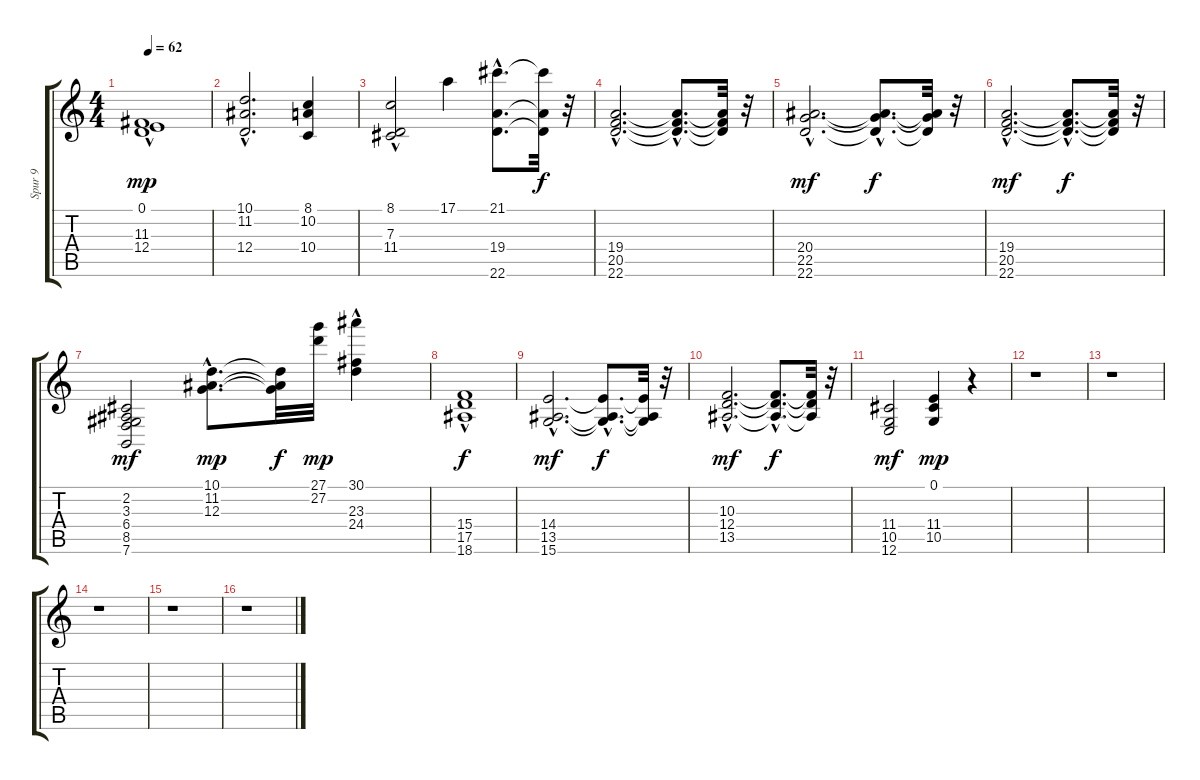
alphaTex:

\track ("Spur 9" "Spur 9") {instrument synthvoice}
\staff {score tabs}
\tuning (E4 B3 G3 D3 A2 E2) {hide}
\ts (4 4)
\tempo 62
\clef g2
\ks c
(0.1 11.3{hac} 12.4{hac}).1{dy mp} |
(10.1{hac} 11.2{hac} 12.4).2{d} (8.1 10.2 10.4).4 |
(8.1{hac} 7.3 11.4).2 17.1.4 (21.1{hac} 19.4{hac} 22.6{hac}).8{d} (21.1{t} 19.4{t} 22.6{t}).32{dy f} r.32 |
(19.4{hac} 20.5{hac} 22.6{hac}).2{d instrument synthvoice} (19.4{hac t} 20.5{hac t} 22.6{hac t}).8{d} (19.4{t} 20.5{t} 22.6{t}).32 r.32 |
(20.4{hac} 22.5{hac} 22.6{hac}).2{d dy mf} (20.4{hac t} 22.5{hac t} 22.6{hac t}).8{d dy f} (20.4{t} 22.5{t} 22.6{t}).32 r.32 |
(19.4{hac} 20.5{hac} 22.6{hac}).2{d dy mf instrument choiraahs} (19.4{hac t} 20.5{hac t} 22.6{hac t}).8{d dy f} (19.4{t} 20.5{t} 22.6{t}).32 r.32 |
(2.2 3.3 6.4 8.5 7.6).2{dy mf} (10.1{hac} 11.2{hac} 12.3{hac}).8{d dy mp} (10.1{t} 11.2{t} 12.3{t}).32{dy f} (27.1 27.2).32{dy mp instrument stringensemble2} (30.1{hac} 23.3 24.4{hac}).4 |
(15.4{hac} 17.5{hac} 18.6).1{dy f instrument synthvoice} |
(14.4{hac} 13.5{hac} 15.6{hac}).2{d dy mf} (14.4{hac t} 13.5{hac t} 15.6{hac t}).8{d dy f} (14.4{t} 13.5{t} 15.6{t}).32 r.32 |
(10.3{hac} 12.4{hac} 13.5{hac}).2{d dy mf instrument choiraahs} (10.3{hac t} 12.4{hac t} 13.5{hac t}).8{d dy f} (10.3{t} 12.4{t} 13.5{t}).32 r.32 |
(11.4 10.5 12.6).2{dy mf} (0.1 11.4 10.5).4{dy mp} r.4 |
r.1 |
r.1 |
r.1 |
r.1 |
r.1
